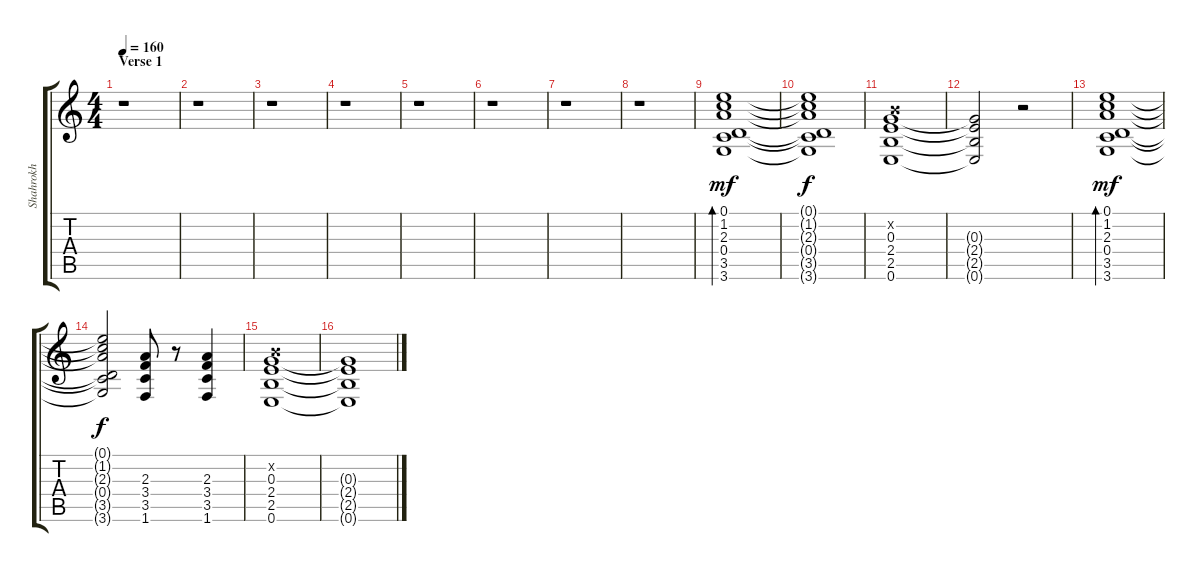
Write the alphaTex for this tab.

\track ("Shahrokh" "Shahrokh") {instrument overdrivenguitar}
\staff {score tabs}
\tuning (E4 B3 G3 D3 A2 E2) {hide}
\ts (4 4)
\section ("" "Verse 1")
\tempo 160
\clef g2
\ks c
r.1{dy f} |
r.1 |
r.1 |
r.1 |
r.1 |
r.1 |
r.1 |
r.1 |
(0.1 1.2 2.3 0.4 3.5 3.6).1{bd 240 dy mf volume 2 instrument overdrivenguitar} |
(0.1{t} 1.2{t} 2.3{t} 0.4{t} 3.5{t} 3.6{t}).1{dy f} |
(0.2{x} 0.3 2.4 2.5 0.6).1 |
(0.3{t} 2.4{t} 2.5{t} 0.6{t}).2 r.2{volume 9} |
(0.1 1.2 2.3 0.4 3.5 3.6).1{bd 240 dy mf volume 4 instrument distortionguitar} |
(0.1{t} 1.2{t} 2.3{t} 0.4{t} 3.5{t} 3.6{t}).2{dy f} (2.3 3.4 3.5 1.6).8{volume 10} r.8 (2.3 3.4 3.5 1.6).4{volume 10} |
(0.2{x} 0.3 2.4 2.5 0.6).1{volume 0} |
(0.3{t} 2.4{t} 2.5{t} 0.6{t}).1
